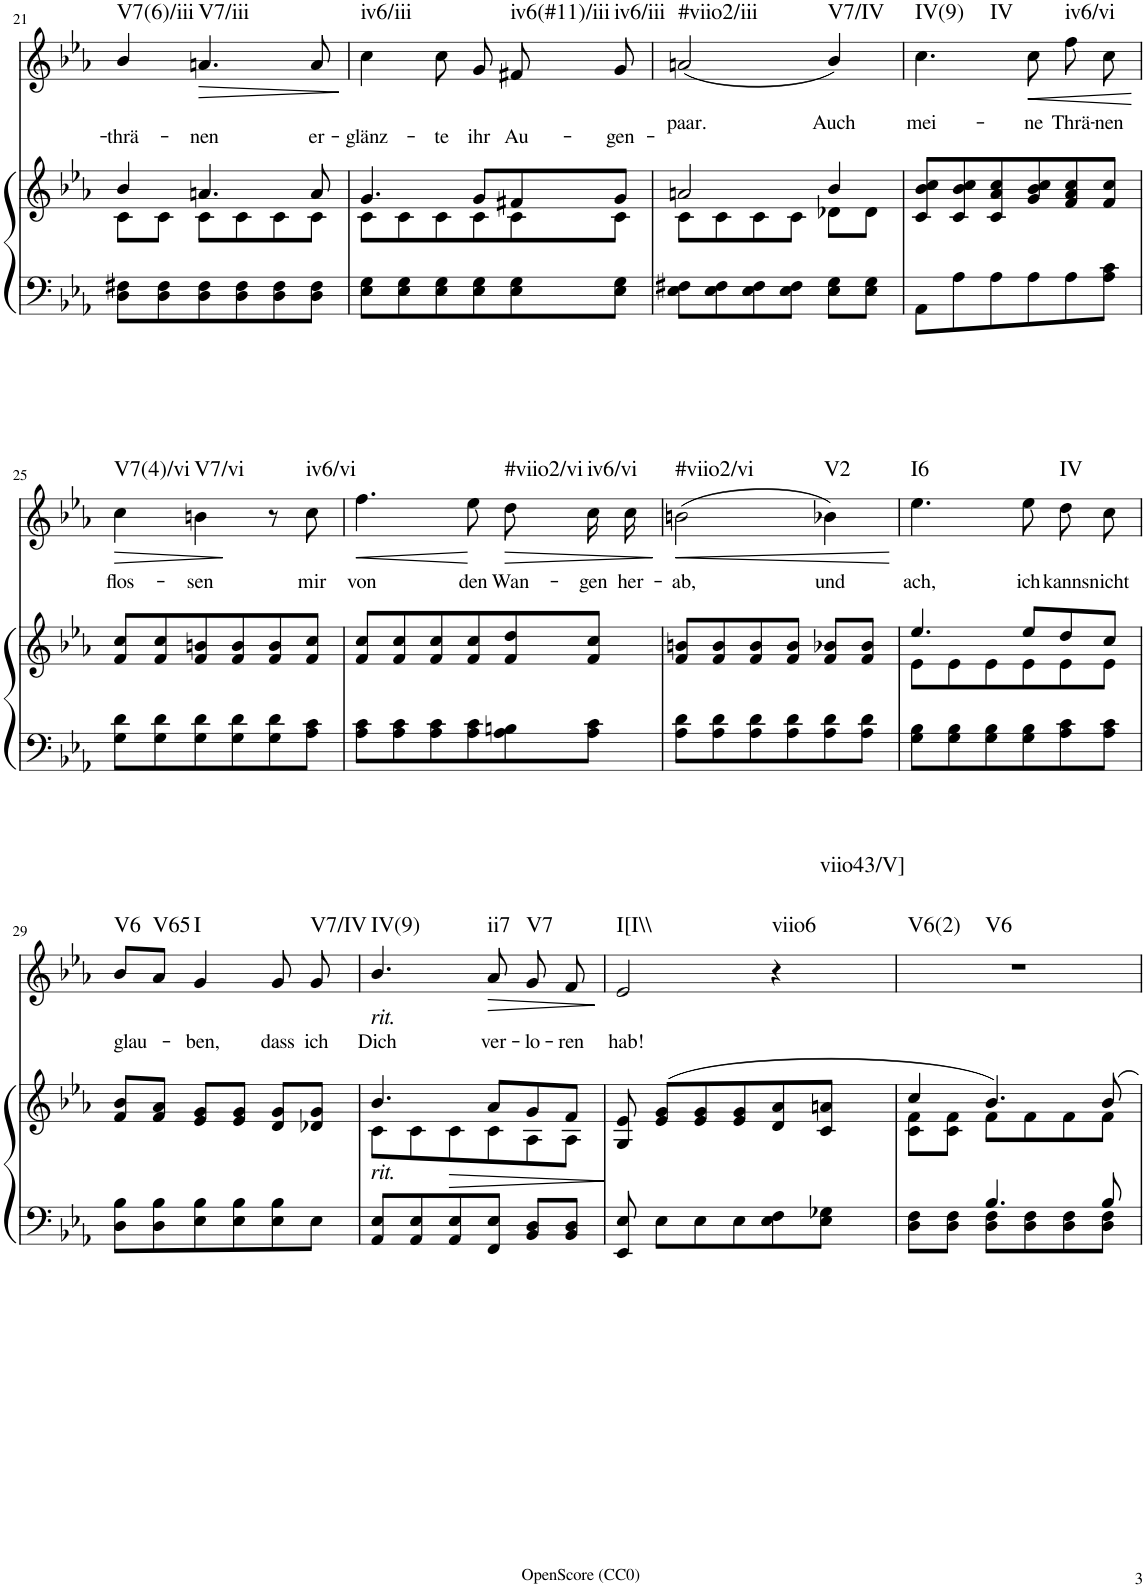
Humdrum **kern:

**kern	**kern	**kern	**text	**dynam	**harte
*part2	*part2	*part1	*part1	*part1	*part1
*staff3	*staff2	*staff1	*staff1	*staff1	*
*I"Piano	*	*I"Voice	*	*	*
*I'Pno	*	*	*	*	*
!!LO:PB:g=z
*clefF4	*clefG2	*clefG2	*	*	*
*k[b-e-a-]	*k[b-e-a-]	*k[b-e-a-]	*	*	*
*M3/4	*M3/4	*M3/4	*	*	*
=21	=21	=21	=21	=21	=21
*	*^	*	*	*	*
!	!	!	!	!LO:LY:b	!	!LO:H:kt=V7(6)/iii
8D\ 8F#X\L	4b-/	8c\L	4b-/	-thrä-	.	N
8D\ 8F#\	.	8c\J	.	.	.	.
!	!	!	!	!LO:LY:b	!LO:HP:b	!LO:H:kt=V7/iii
8D\ 8F#\	4.an/	8c\L	4.an/	-nen	>	N
8D\ 8F#\	.	8c\	.	.	.	.
8D\ 8F#\	.	8c\	.	.	.	.
!	!	!	!	!LO:LY:b	!	!
8D\ 8F#\J	8a/	8c\J	8a/	er-	.	.
*	*v	*v	*	*	*	*
.	.	.	.	]	.
=22	=22	=22	=22	=22	=22
*	*^	*	*	*	*
!	!	!	!	!LO:LY:b	!	!LO:H:kt=iv6/iii
8E-\ 8G\L	4.g/	8c\L	4cc\	-glänz-	.	N
8E-\ 8G\	.	8c\	.	.	.	.
!	!	!	!	!LO:LY:b	!	!
8E-\ 8G\	.	8c\	8cc\	-te	.	.
!	!	!	!	!LO:LY:b	!	!
8E-\ 8G\	8g/L	8c\	8g/	ihr	.	.
!	!	!	!	!LO:LY:b	!	!LO:H:kt=iv6(#11)/iii
8E-\ 8G\	8f#X/	8c\	8f#X/	Au-	.	N
!	!	!	!	!LO:LY:b	!	!LO:H:kt=iv6/iii
8E-\ 8G\J	8g/J	8c\J	8g/	-gen-	.	N
=23	=23	=23	=23	=23	=23	=23
!	!	!	!	!LO:LY:b	!	!LO:H:kt=#viio2/iii
8E-\ 8F#X\L	2an/	8c\L	(2an/	-paar.	.	N
8E-\ 8F#\	.	8c\	.	.	.	.
8E-\ 8F#\	.	8c\	.	.	.	.
8E-\ 8F#\J	.	8c\J	.	.	.	.
!	!	!	!	!LO:LY:b	!	!LO:H:kt=V7/IV
8E-\ 8G\L	4b-/	8d-X\L	4b-/)	Auch	.	N
8E-\ 8G\J	.	8d-\J	.	.	.	.
=24	=24	=24	=24	=24	=24	=24
!	!	!	!	!LO:LY:b	!	!LO:H:n=1:kt=IV(9)
!	!	!	!	!	!	!LO:H:n=2:kt=IV
*	*v	*v	*	*	*	*
8AA-\L	8c/ 8b-/ 8cc/L	4.cc\	mei-	.	N N
8A-\	8c/ 8b-/ 8cc/	.	.	.	.
8A-\	8c/ 8a-/ 8cc/	.	.	.	.
!	!	!	!LO:LY:b	!LO:HP:b	!
8A-\	8g/ 8b-/ 8cc/	8cc\	-ne	<	.
!	!	!	!LO:LY:b	!	!LO:H:kt=iv6/vi
8A-\	8f/ 8a-/ 8cc/	8ff\	Thrä-	.	N
!	!	!	!LO:LY:b	!	!
8A-\ 8c\J	8f/ 8cc/J	8cc\	-nen	.	.
.	.	.	.	[	.
!!LO:LB:g=z
=25	=25	=25	=25	=25	=25
!	!	!	!LO:LY:b	!LO:HP:b	!LO:H:kt=V7(4)/vi
8G\ 8d\L	8f/ 8cc/L	4cc\	flos-	>	N
8G\ 8d\	8f/ 8cc/	.	.	.	.
!	!	!	!LO:LY:b	!	!LO:H:kt=V7/vi
8G\ 8d\	8f/ 8bn/	4bn\	-sen	.	N
8G\ 8d\	8f/ 8b/	.	.	.	.
8G\ 8d\	8f/ 8b/	8r	.	]	.
!	!	!	!LO:LY:b	!	!LO:H:kt=iv6/vi
8A-\ 8c\J	8f/ 8cc/J	8cc\	mir	.	N
=26	=26	=26	=26	=26	=26
!	!	!	!LO:LY:b	!LO:HP:b	!
8A-\ 8c\L	8f/ 8cc/L	4.ff\	von	<	.
8A-\ 8c\	8f/ 8cc/	.	.	.	.
8A-\ 8c\	8f/ 8cc/	.	.	.	.
!	!	!	!LO:LY:b	!	!
8A-\ 8c\	8f/ 8cc/	8ee-\	den	.	.
!	!	!	!LO:LY:b	!LO:HP:n=1:b	!LO:H:kt=#viio2/vi
8A-\ 8Bn\	8f/ 8dd/	8dd\	Wan-	[ >	N
!	!	!	!LO:LY:b	!	!LO:H:kt=iv6/vi
8A-\ 8c\J	8f/ 8cc/J	16cc\	-gen	.	N
!	!	!	!LO:LY:b	!	!
.	.	16cc\	her-	.	.
.	.	.	.	]	.
=27	=27	=27	=27	=27	=27
!	!	!	!LO:LY:b	!LO:HP:b	!LO:H:kt=#viio2/vi
8A-\ 8d\L	8f/ 8bn/L	(2bn\	-ab,	<	N
8A-\ 8d\	8f/ 8b/	.	.	.	.
8A-\ 8d\	8f/ 8b/	.	.	.	.
8A-\ 8d\	8f/ 8b/J	.	.	.	.
!	!	!	!LO:LY:b	!	!LO:H:kt=V2
8A-\ 8d\	8f/ 8b-X/L	4b-X\)	und	.	N
8A-\ 8d\J	8f/ 8b-/J	.	.	.	.
.	.	.	.	[	.
=28	=28	=28	=28	=28	=28
*	*^	*	*	*	*
!	!	!	!	!LO:LY:b	!	!LO:H:kt=I6
8G\ 8B-\L	4.ee-/	8e-\L	4.ee-\	ach,	.	N
8G\ 8B-\	.	8e-\	.	.	.	.
8G\ 8B-\	.	8e-\	.	.	.	.
!	!	!	!	!LO:LY:b	!	!
8G\ 8B-\	8ee-/L	8e-\	8ee-\	ich	.	.
!	!	!	!	!LO:LY:b	!	!LO:H:kt=IV
8A-\ 8c\	8dd/	8e-\	8dd\	kanns	.	N
!	!	!	!	!LO:LY:b	!	!
8A-\ 8c\J	8cc/J	8e-\J	8cc\	nicht	.	.
!!LO:LB:g=z
=29	=29	=29	=29	=29	=29	=29
!	!	!	!	!LO:LY:b	!	!LO:H:kt=V6
*	*v	*v	*	*	*	*
8D\ 8B-\L	8f/ 8b-/L	8b-/L	glau-	.	N
!	!	!	!	!	!LO:H:kt=V65
8D\ 8B-\	8f/ 8a-/J	8a-/J	.	.	N
!	!	!	!LO:LY:b	!	!LO:H:kt=I
8E-\ 8B-\	8e-/ 8g/L	4g/	-ben,	.	N
8E-\ 8B-\	8e-/ 8g/J	.	.	.	.
!	!	!	!LO:LY:b	!	!
8E-\ 8B-\	8d/ 8g/L	8g/	dass	.	.
!	!	!	!LO:LY:b	!	!LO:H:kt=V7/IV
8E-\J	8d-X/ 8g/J	8g/	ich	.	N
=30	=30	=30	=30	=30	=30
*	*^	*	*	*	*
!	!	!	!LO:TX:b:i:t=rit.	!	!	!
!	!LO:TX:b:i:t=rit.	!	!	!	!	!
!	!	!	!	!LO:LY:b	!	!LO:H:kt=IV(9)
8AA-/ 8E-/L	4.b-/	8c\L	4.b-/	Dich	.	N
8AA-/ 8E-/	.	8c\	.	.	.	.
8AA-/ 8E-/	.	8c\	.	.	.	.
!	!	!	!	!LO:LY:b	!LO:HP:b	!LO:H:kt=ii7
8FF/ 8E-/J	8a-/L	8c\	8a-/	ver-	>	N
!	!	!	!	!LO:LY:b	!	!LO:H:kt=V7
8BB-/ 8D/L	8g/	8A-\	8g/	-lo-	.	N
!	!	!	!	!LO:LY:b	!	!
8BB-/ 8D/J	8f/J	8A-\J	8f/	-ren	.	.
*	*v	*v	*	*	*	*
.	.	.	.	]	.
=31	=31	=31	=31	=31	=31
!	!	!	!LO:LY:b	!	!LO:H:kt=I[I\\
8EE-/ 8E-/	8G/ 8e-/	2e-/	hab!	.	N
8E-\L	(8e-/ 8g/L	.	.	.	.
8E-\	8e-/ 8g/	.	.	.	.
8E-\	8e-/ 8g/	.	.	.	.
!	!	!	!	!	!LO:H:n=1:kt=viio6
!	!	!	!	!	!LO:H:n=2:kt=viio43/V]
8E-\ 8F\	8d/ 8a-/	4r	.	.	N N
8E-\ 8G-X\J	8c/ 8an/J	.	.	.	.
=32	=32	=32	=32	=32	=32
*^	*^	*	*	*	*
!	!	!	!	!	!	!	!LO:H:n=1:kt=V6(2)
!	!	!	!	!	!	!	!LO:H:n=2:kt=V6
8D\ 8F\L	4ryy	4cc/	8c\ 8f\L	2.r	.	.	N N
8D\ 8F\J	.	.	8c\ 8f\J	.	.	.	.
4.B-/	8D\ 8F\L	4.b-/)	8f\L	.	.	.	.
.	8D\ 8F\	.	8f\	.	.	.	.
.	8D\ 8F\	.	8f\	.	.	.	.
8B-/	8D\ 8F\J	8b-/	8f\J	.	.	.	.
*v	*v	*	*	*	*	*	*
*	*v	*v	*	*	*	*
=	=	=	=	=	=
*-	*-	*-	*-	*-	*-
